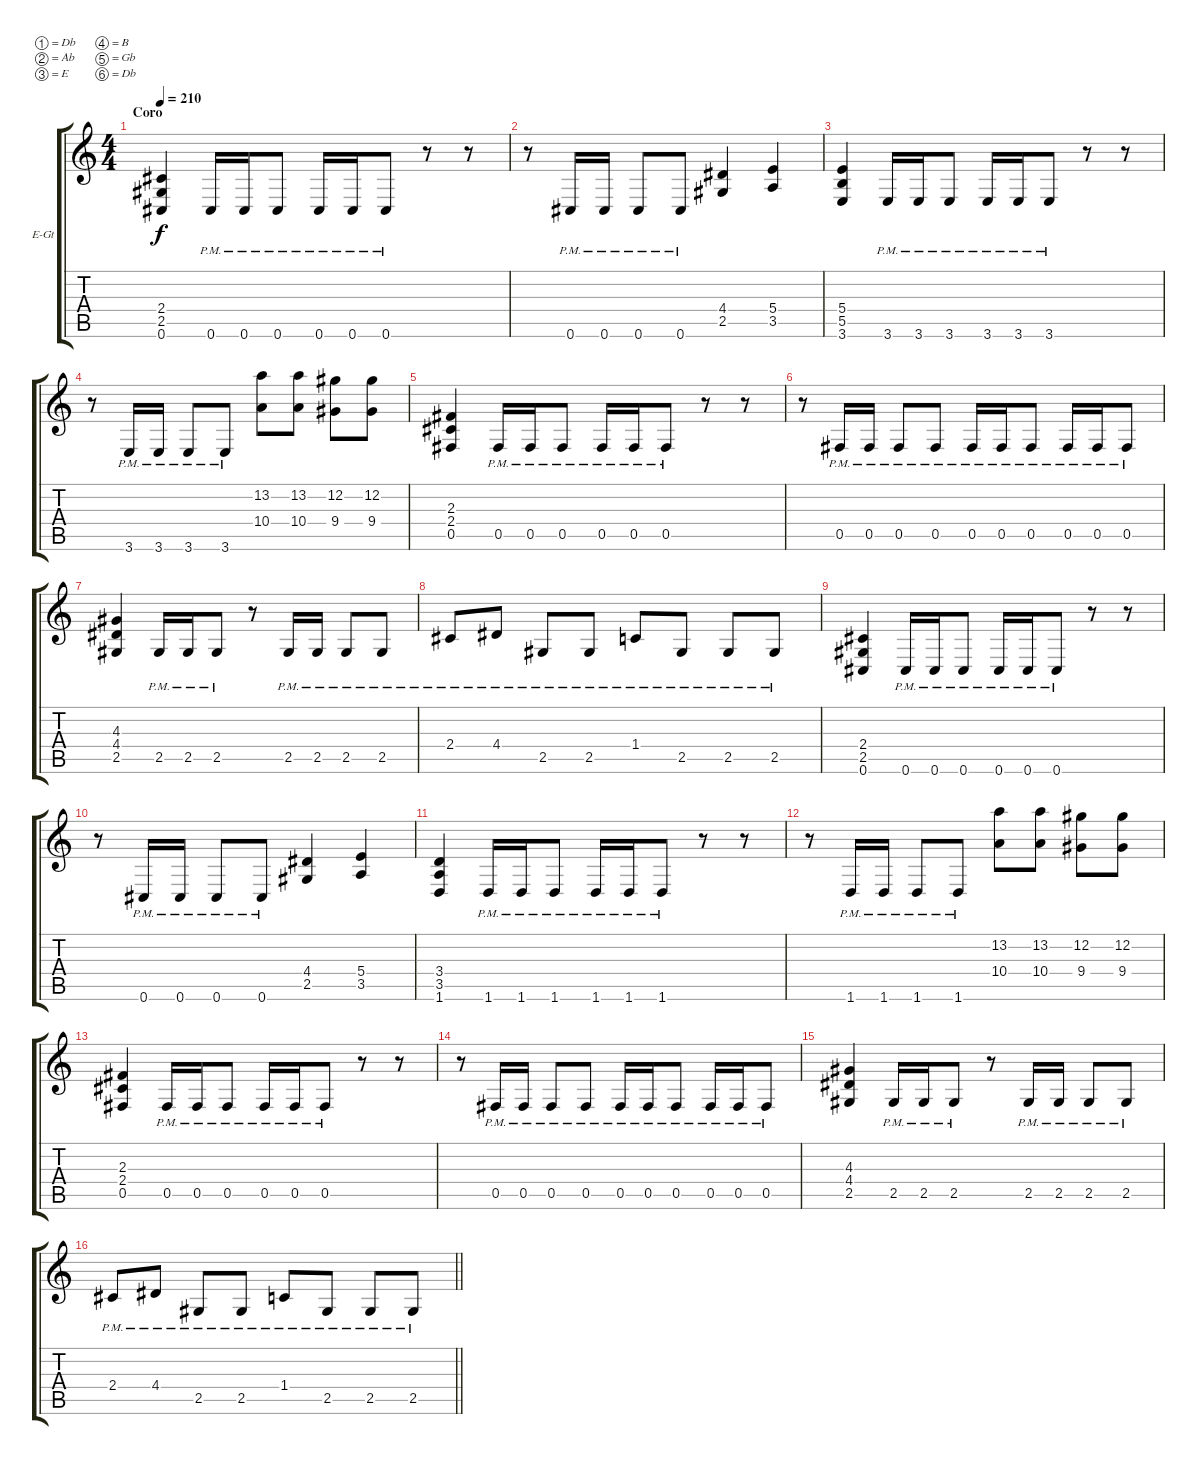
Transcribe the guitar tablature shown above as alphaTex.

\bracketExtendMode groupsimilarinstruments
\firstSystemTrackNameOrientation horizontal
\otherSystemsTrackNameOrientation horizontal
\track ("Rithym 2" "E-Gt") {instrument distortionguitar}
\staff {score tabs}
\tuning (Db4 Ab3 E3 B2 Gb2 Db2)
\ts (4 4)
\section ("" "Coro")
\tempo 210
\clef g2
\ks c
(2.4 2.5 0.6).4{dy f} 0.6{pm}.16 0.6{pm}.16 0.6{pm}.8 0.6{pm}.16 0.6{pm}.16 0.6{pm}.8 r.8 r.8 |
r.8 0.6{pm}.16 0.6{pm}.16 0.6{pm}.8 0.6{pm}.8 (4.4 2.5).4 (5.4 3.5).4 |
(5.4 5.5 3.6).4 3.6{pm}.16 3.6{pm}.16 3.6{pm}.8 3.6{pm}.16 3.6{pm}.16 3.6{pm}.8 r.8 r.8 |
r.8 3.6{pm}.16 3.6{pm}.16 3.6{pm}.8 3.6{pm}.8 (13.2 10.4).8 (13.2 10.4).8 (12.2 9.4).8 (12.2 9.4).8 |
(2.3 2.4 0.5).4 0.5{pm}.16 0.5{pm}.16 0.5{pm}.8 0.5{pm}.16 0.5{pm}.16 0.5{pm}.8 r.8 r.8 |
r.8 0.5{pm}.16 0.5{pm}.16 0.5{pm}.8 0.5{pm}.8 0.5{pm}.16 0.5{pm}.16 0.5{pm}.8 0.5{pm}.16 0.5{pm}.16 0.5{pm}.8 |
(4.3 4.4 2.5).4 2.5{pm}.16 2.5{pm}.16 2.5{pm}.8 r.8 2.5{pm}.16 2.5{pm}.16 2.5{pm}.8 2.5{pm}.8 |
2.4{pm}.8 4.4{pm}.8 2.5{pm}.8 2.5{pm}.8 1.4{pm}.8 2.5{pm}.8 2.5{pm}.8 2.5{pm}.8 |
(2.4 2.5 0.6).4 0.6{pm}.16 0.6{pm}.16 0.6{pm}.8 0.6{pm}.16 0.6{pm}.16 0.6{pm}.8 r.8 r.8 |
r.8 0.6{pm}.16 0.6{pm}.16 0.6{pm}.8 0.6{pm}.8 (4.4 2.5).4 (5.4 3.5).4 |
(3.4 3.5 1.6).4 1.6{pm}.16 1.6{pm}.16 1.6{pm}.8 1.6{pm}.16 1.6{pm}.16 1.6{pm}.8 r.8 r.8 |
r.8 1.6{pm}.16 1.6{pm}.16 1.6{pm}.8 1.6{pm}.8 (13.2 10.4).8 (13.2 10.4).8 (12.2 9.4).8 (12.2 9.4).8 |
(2.3 2.4 0.5).4 0.5{pm}.16 0.5{pm}.16 0.5{pm}.8 0.5{pm}.16 0.5{pm}.16 0.5{pm}.8 r.8 r.8 |
r.8 0.5{pm}.16 0.5{pm}.16 0.5{pm}.8 0.5{pm}.8 0.5{pm}.16 0.5{pm}.16 0.5{pm}.8 0.5{pm}.16 0.5{pm}.16 0.5{pm}.8 |
(4.3 4.4 2.5).4 2.5{pm}.16 2.5{pm}.16 2.5{pm}.8 r.8 2.5{pm}.16 2.5{pm}.16 2.5{pm}.8 2.5{pm}.8 |
\barLineRight lightlight
2.4{pm}.8 4.4{pm}.8 2.5{pm}.8 2.5{pm}.8 1.4{pm}.8 2.5{pm}.8 2.5{pm}.8 2.5{pm}.8
